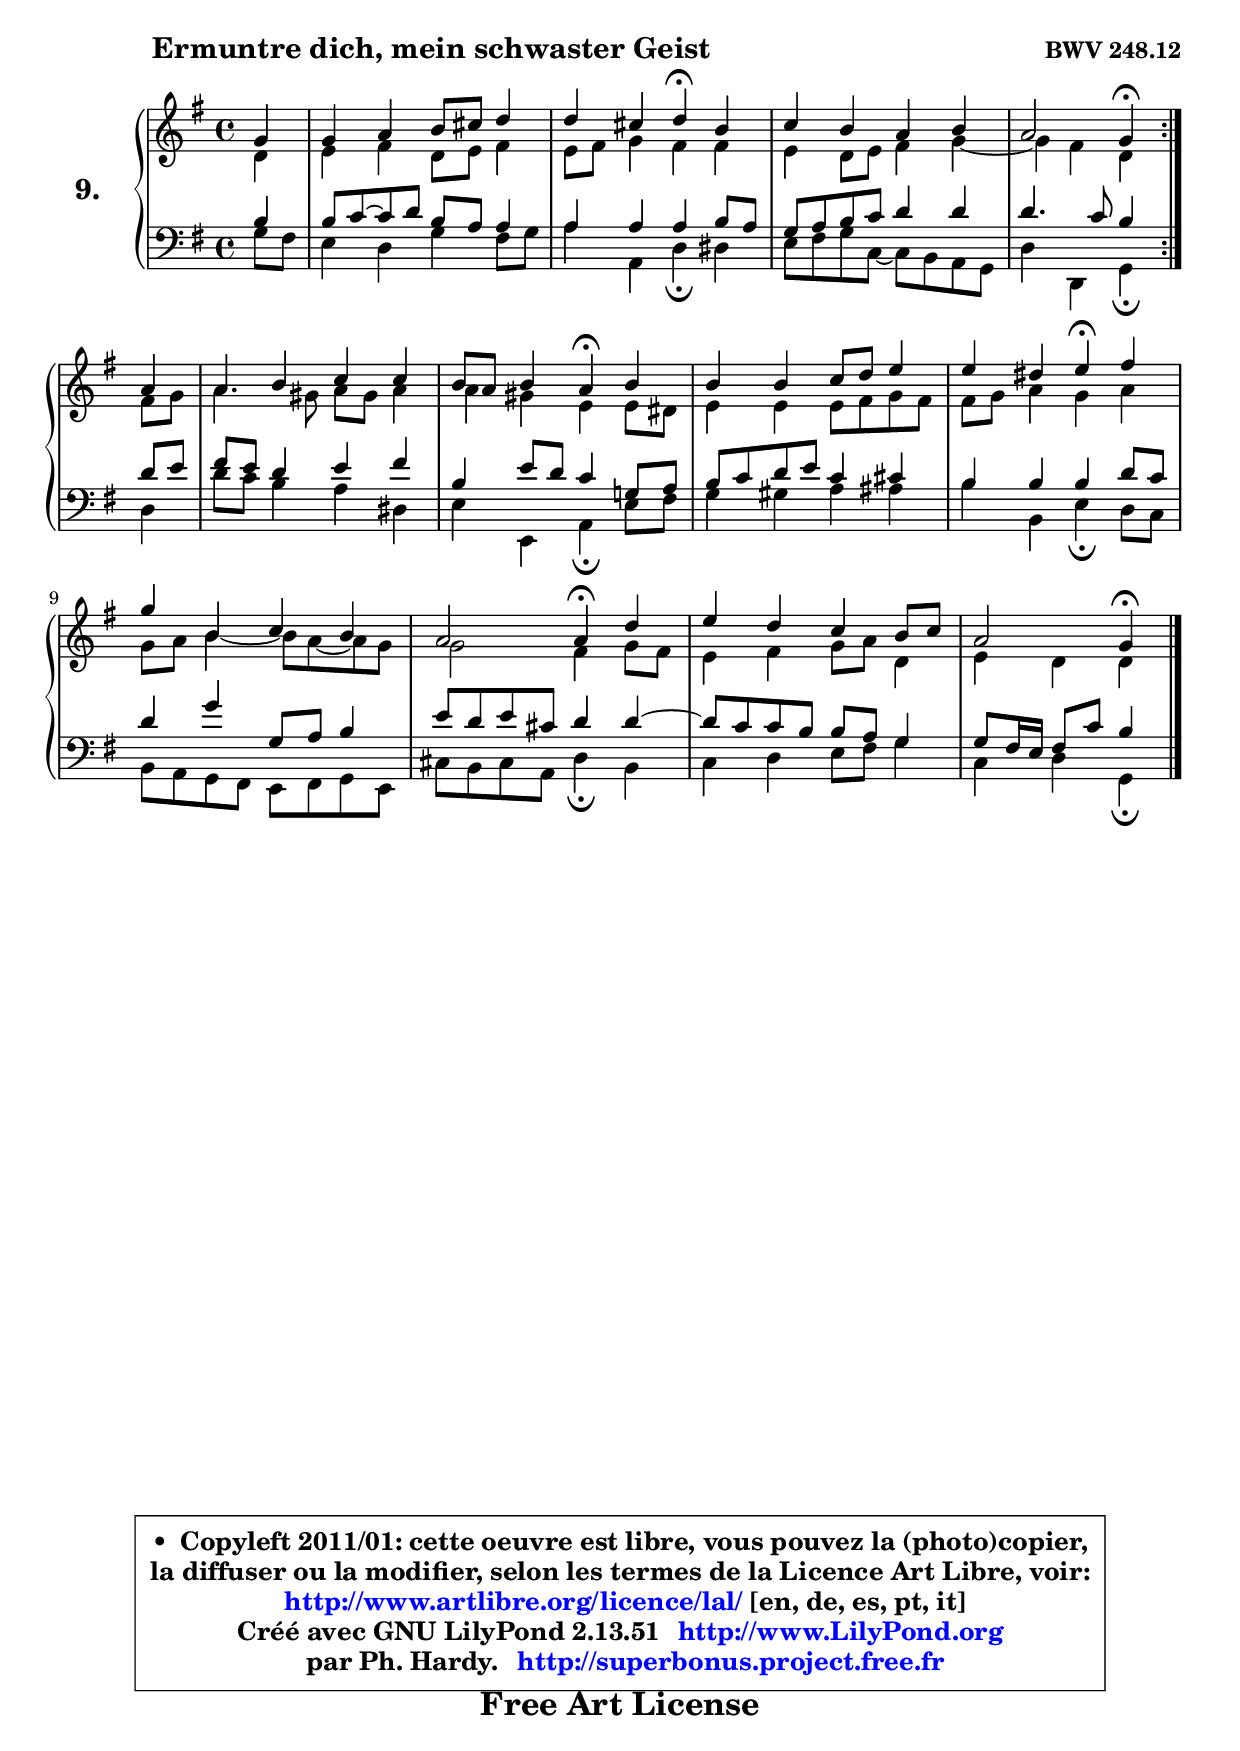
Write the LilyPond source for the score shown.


\version "2.13.51"

    \paper {
%	system-system-spacing #'padding = #0.1
%	score-system-spacing #'padding = #0.1
%	ragged-bottom = ##f
%	ragged-last-bottom = ##f
	}

    \header {
      opus = \markup { \bold "BWV 248.12" }
      piece = \markup { \hspace #9 \fontsize #2 \bold "Ermuntre dich, mein schwaster Geist" }
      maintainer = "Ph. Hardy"
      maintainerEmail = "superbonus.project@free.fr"
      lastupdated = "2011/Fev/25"
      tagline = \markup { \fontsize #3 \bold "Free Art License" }
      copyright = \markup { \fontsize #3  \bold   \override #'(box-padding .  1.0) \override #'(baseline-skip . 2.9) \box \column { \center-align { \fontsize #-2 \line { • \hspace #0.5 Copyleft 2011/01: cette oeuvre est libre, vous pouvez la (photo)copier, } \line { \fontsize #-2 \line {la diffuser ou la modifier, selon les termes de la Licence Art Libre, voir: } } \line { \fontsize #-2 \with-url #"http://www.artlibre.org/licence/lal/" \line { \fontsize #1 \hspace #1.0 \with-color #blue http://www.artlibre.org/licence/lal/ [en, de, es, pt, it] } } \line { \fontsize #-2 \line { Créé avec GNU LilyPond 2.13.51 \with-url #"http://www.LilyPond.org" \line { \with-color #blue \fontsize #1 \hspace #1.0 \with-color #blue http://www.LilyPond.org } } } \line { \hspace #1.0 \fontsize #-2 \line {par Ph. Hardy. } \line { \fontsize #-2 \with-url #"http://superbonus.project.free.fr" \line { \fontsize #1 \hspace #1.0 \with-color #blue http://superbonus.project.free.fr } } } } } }

	  }

  guidemidi = {
	\repeat volta 2 {
        r4 |
        R1 |
        r2 \tempo 4 = 30 r4 \tempo 4 = 78 r4 |
        R1 |
        r2 \tempo 4 = 30 r4 \tempo 4 = 78 } %fin du repeat
        r4 |
        R1 |
        r2 \tempo 4 = 30 r4 \tempo 4 = 78 r4 |
        R1 |
        r2 \tempo 4 = 30 r4 \tempo 4 = 78 r4 |
        R1 |
        r2 \tempo 4 = 30 r4 \tempo 4 = 78 r4 |
        R1 |
        r2 \tempo 4 = 30 r4 
	}

  upper = {
	\time 4/4
	\key g \major
	\clef treble
	\partial 4
        \mergeDifferentlyDottedOn
	\voiceOne
	<< { 
	% SOPRANO
	\set Voice.midiInstrument = "acoustic grand"
	\relative c'' {
	\repeat volta 2 {
        g4 |
        g4 a b8 cis d4 |
        d4 cis d\fermata b4 |
        c4 b a b |
        a2 g4\fermata } %fin du repeat
        a4 |
        a4 b c c |
        b8 a b4 a\fermata b4 |
        b4 b c8 d e4 |
        e4 dis e\fermata fis |
        g4 b, c b |
        a2 a4\fermata d |
        e4 d c b8 c |
        a2 g4\fermata
        \bar "|."
	} % fin de relative
	}

	\context Voice="1" { \voiceTwo 
	% ALTO
	\set Voice.midiInstrument = "acoustic grand"
	\relative c' {
	\repeat volta 2 {
        d4 |
        e4 fis d8 e fis4 |
        e8 fis g4 fis fis |
        e4 d8 e fis4 g ~ |
        g4 fis d } %fin du repeat
        fis8 g |
        a4. gis8 a gis a4 |
        a4 gis e e8 dis |
        e4 e e8 fis g fis |
        fis8 g a4 g a |
        g8 a b4 ~ b8 a ~ a g |
        g2 fis4 g8 fis |
        e4 fis g8 a d,4 |
        e4 d d4
        \bar "|."
	} % fin de relative
	\oneVoice
	} >>
	}

    lower = {
	\time 4/4
	\key g \major
	\clef bass
	\partial 4
	\voiceOne
	<< { 
	% TENOR
	\set Voice.midiInstrument = "acoustic grand"
	\relative c' {
	\repeat volta 2 {
        b4 |
        b8 c8 ~ c d b8 a a4 |
        a4 a a b8 a |
        g8 a b c d4 d |
        d4. c8 b4 } %fin du repeat
        d8 e |
        fis8 e d4 e fis |
        b,4 e8 d c4 g!8 a |
        b8 c d e c4 cis |
        b4 b b d8 c |
        d4 g g,8 a b4 |
        e8 d e cis d4 d ~ |
        d8 c c b b a g4 |
        g8 fis16 e fis8 c' b4
        \bar "|."
	} % fin de relative
	}
	\context Voice="1" { \voiceTwo 
	% BASS
	\set Voice.midiInstrument = "acoustic grand"
	\relative c' {
	\repeat volta 2 {
        g8 fis |
        e4 d g fis8 g |
        a4 a, d\fermata dis |
        e8 fis g c, ~ c b a g |
        d'4 d, g\fermata } %fin du repeat
        d'4 |
        d'8 c b4 a dis, |
        e4 e, a\fermata e'8 fis |
        g4 gis a ais |
        b4 b, e\fermata d8 c |
        b8 a g fis e fis g e |
        cis'8 b cis a d4\fermata b |
        c4 d e8 fis g4 |
        c,4 d g,\fermata
        \bar "|."
	} % fin de relative
	\oneVoice
	} >>
	}


    \score { 

	\new PianoStaff <<
	\set PianoStaff.instrumentName = \markup { \bold \huge "9." }
	\new Staff = "upper" \upper
	\new Staff = "lower" \lower
	>>

    \layout {
%	ragged-last = ##f
	\context {
	\Staff
	\override VerticalAxisGroup #'staff-staff-spacing =
	#'(('basic-distance . 10)
	(minimum-distance . 10)
	(padding . 1.1)
	(stretchability . 10))
	 }

	   }

         } % fin de score

  \score {
    \unfoldRepeats { << \guidemidi \upper \lower >> }
    \midi {
    \context {
     \Staff
      \remove "Staff_performer"
               }

     \context {
      \Voice
       \consists "Staff_performer"
                }

     \context { 
      \Score
      tempoWholesPerMinute = #(ly:make-moment 78 4)
		}
	    }
	}

